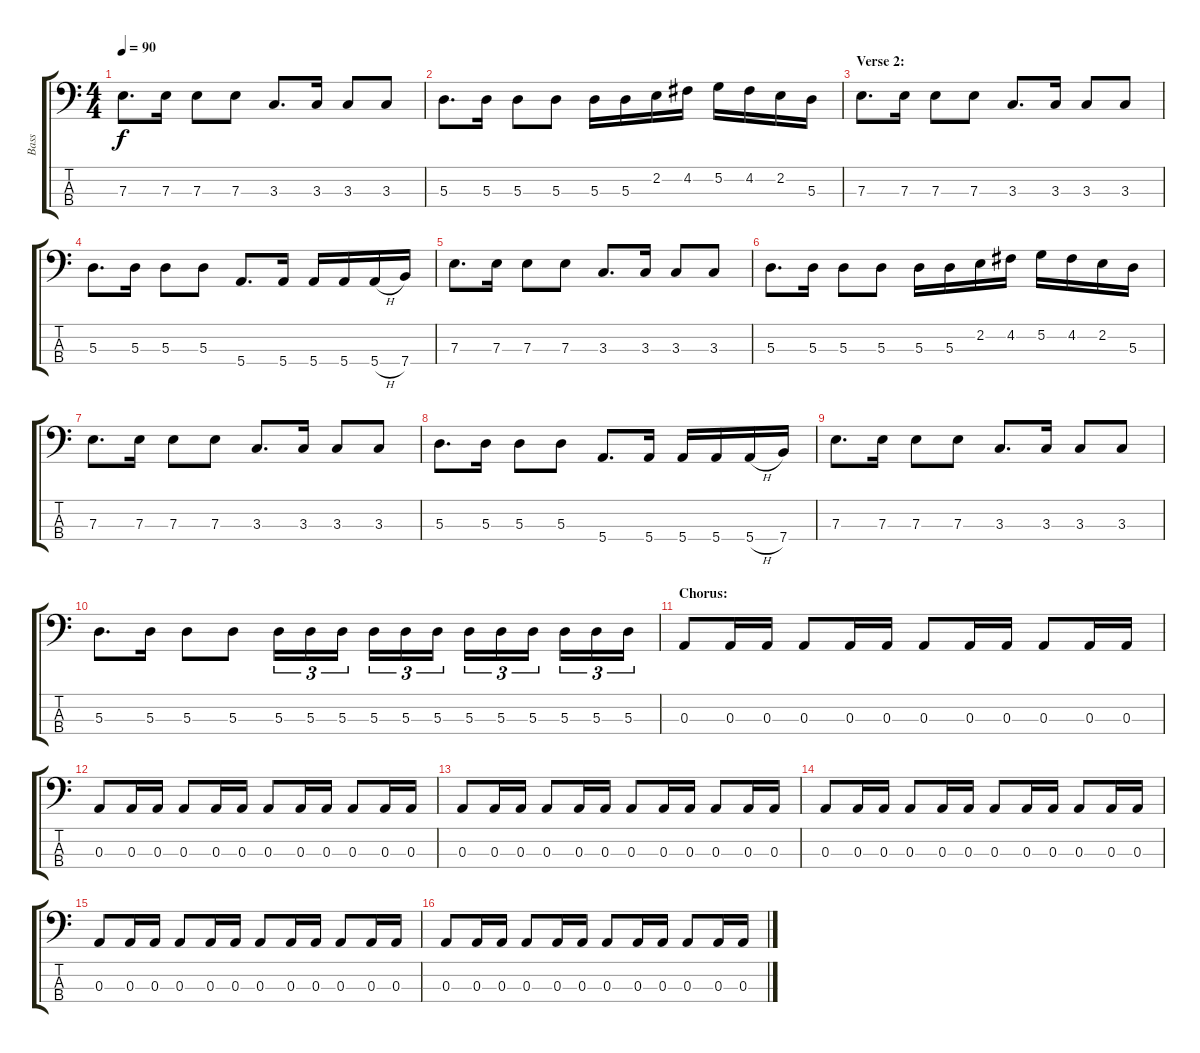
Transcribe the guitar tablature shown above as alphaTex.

\track ("Bass" "Bass") {instrument electricbasspick}
\staff {score tabs}
\tuning (G2 D2 A1 E1) {hide}
\ts (4 4)
\tempo 90
\clef f4
\ks c
7.3.8{d dy f} 7.3.16 7.3.8 7.3.8 3.3.8{d} 3.3.16 3.3.8 3.3.8 |
5.3.8{d} 5.3.16 5.3.8 5.3.8 5.3.16 5.3.16 2.2.16 4.2.16 5.2.16 4.2.16 2.2.16 5.3.16 |
\section ("" "Verse 2:")
7.3.8{d} 7.3.16 7.3.8 7.3.8 3.3.8{d} 3.3.16 3.3.8 3.3.8 |
5.3.8{d} 5.3.16 5.3.8 5.3.8 5.4.8{d} 5.4.16 5.4.16 5.4.16 5.4{h}.16 7.4.16 |
7.3.8{d} 7.3.16 7.3.8 7.3.8 3.3.8{d} 3.3.16 3.3.8 3.3.8 |
5.3.8{d} 5.3.16 5.3.8 5.3.8 5.3.16 5.3.16 2.2.16 4.2.16 5.2.16 4.2.16 2.2.16 5.3.16 |
7.3.8{d} 7.3.16 7.3.8 7.3.8 3.3.8{d} 3.3.16 3.3.8 3.3.8 |
5.3.8{d} 5.3.16 5.3.8 5.3.8 5.4.8{d} 5.4.16 5.4.16 5.4.16 5.4{h}.16 7.4.16 |
7.3.8{d} 7.3.16 7.3.8 7.3.8 3.3.8{d} 3.3.16 3.3.8 3.3.8 |
5.3.8{d} 5.3.16 5.3.8 5.3.8 5.3.16{tu (3 2)} 5.3.16{tu (3 2)} 5.3.16{tu (3 2)} 5.3.16{tu (3 2)} 5.3.16{tu (3 2)} 5.3.16{tu (3 2)} 5.3.16{tu (3 2)} 5.3.16{tu (3 2)} 5.3.16{tu (3 2)} 5.3.16{tu (3 2)} 5.3.16{tu (3 2)} 5.3.16{tu (3 2)} |
\section ("" "Chorus:")
0.3.8 0.3.16 0.3.16 0.3.8 0.3.16 0.3.16 0.3.8 0.3.16 0.3.16 0.3.8 0.3.16 0.3.16 |
0.3.8 0.3.16 0.3.16 0.3.8 0.3.16 0.3.16 0.3.8 0.3.16 0.3.16 0.3.8 0.3.16 0.3.16 |
0.3.8 0.3.16 0.3.16 0.3.8 0.3.16 0.3.16 0.3.8 0.3.16 0.3.16 0.3.8 0.3.16 0.3.16 |
0.3.8 0.3.16 0.3.16 0.3.8 0.3.16 0.3.16 0.3.8 0.3.16 0.3.16 0.3.8 0.3.16 0.3.16 |
0.3.8 0.3.16 0.3.16 0.3.8 0.3.16 0.3.16 0.3.8 0.3.16 0.3.16 0.3.8 0.3.16 0.3.16 |
0.3.8 0.3.16 0.3.16 0.3.8 0.3.16 0.3.16 0.3.8 0.3.16 0.3.16 0.3.8 0.3.16 0.3.16
